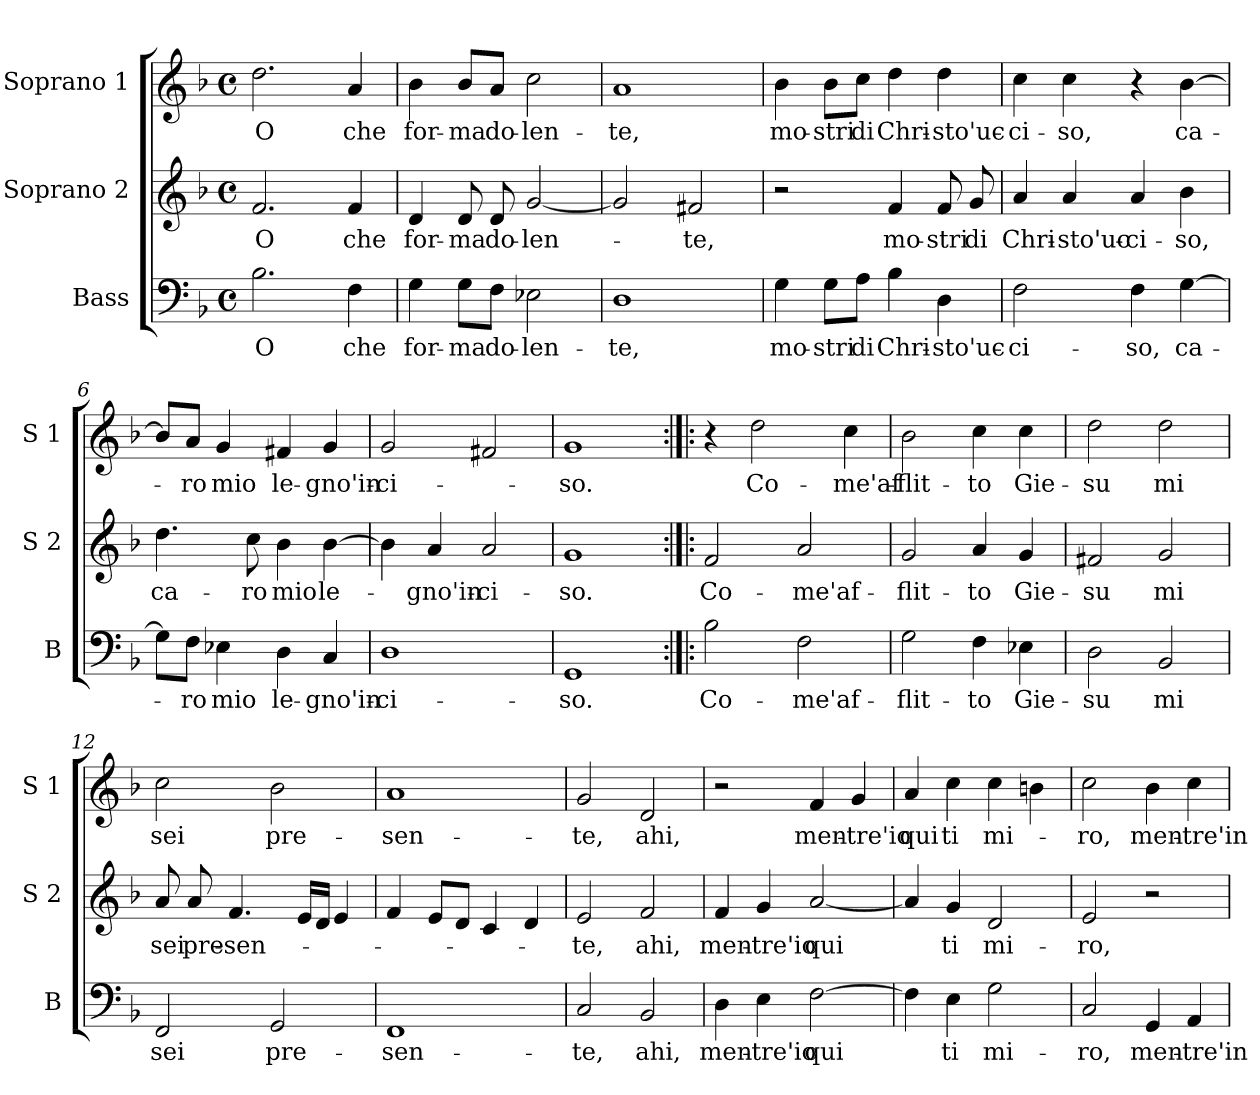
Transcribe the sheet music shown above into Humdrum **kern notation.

**kern	**text	**kern	**text	**kern	**text
*part3	*part3	*part2	*part2	*part1	*part1
*staff3	*staff3	*staff2	*staff2	*staff1	*staff1
*I"Bass	*	*I"Soprano 2	*	*I"Soprano 1	*
*I'B	*	*I'S 2	*	*I'S 1	*
*clefF4	*	*clefG2	*	*clefG2	*
*k[b-]	*	*k[b-]	*	*k[b-]	*
*F:	*	*F:	*	*F:	*
*M4/4	*	*M4/4	*	*M4/4	*
*met(c)	*	*met(c)	*	*met(c)	*
=1	=1	=1	=1	=1	=1
!	!LO:LY:b	!	!LO:LY:b	!	!LO:LY:b
2.B-\	O	2.f/	O	2.dd\	O
!	!LO:LY:b	!	!LO:LY:b	!	!LO:LY:b
4F\	che	4f/	che	4a/	che
=2	=2	=2	=2	=2	=2
!	!LO:LY:b	!	!LO:LY:b	!	!LO:LY:b
4G\	for-	4d/	for-	4b-\	for-
!	!LO:LY:b	!	!LO:LY:b	!	!LO:LY:b
8G\L	-ma	8d/	-ma	8b-/L	-ma
!	!LO:LY:b	!	!LO:LY:b	!	!LO:LY:b
8F\J	do-	8d/	do-	8a/J	do-
!	!LO:LY:b	!	!LO:LY:b	!	!LO:LY:b
2E-X\	-len-	[2g/	-len-	2cc\	-len-
=3	=3	=3	=3	=3	=3
!	!LO:LY:b	!	!	!	!LO:LY:b
1D	-te,	2g/]	.	1a	-te,
!	!	!	!LO:LY:b	!	!
.	.	2f#X/	-te,	.	.
=4	=4	=4	=4	=4	=4
!	!LO:LY:b	!	!	!	!LO:LY:b
4G\	mo-	2r	.	4b-\	mo-
!	!LO:LY:b	!	!	!	!LO:LY:b
8G\L	-stri	.	.	8b-\L	-stri
!	!LO:LY:b	!	!	!	!LO:LY:b
8A\J	di	.	.	8cc\J	di
!	!LO:LY:b	!	!LO:LY:b	!	!LO:LY:b
4B-\	Chri-	4f/	mo-	4dd\	Chri-
!	!LO:LY:b	!	!LO:LY:b	!	!LO:LY:b
4D\	-sto'uc-	8f/	-stri	4dd\	-sto'uc-
!	!	!	!LO:LY:b	!	!
.	.	8g/	di	.	.
=5	=5	=5	=5	=5	=5
!	!LO:LY:b	!	!LO:LY:b	!	!LO:LY:b
2F\	-ci-	4a/	Chri-	4cc\	-ci-
!	!	!	!LO:LY:b	!	!LO:LY:b
.	.	4a/	-sto'uc-	4cc\	-so,
!	!LO:LY:b	!	!LO:LY:b	!	!
4F\	-so,	4a/	-ci-	4r	.
!	!LO:LY:b	!	!LO:LY:b	!	!LO:LY:b
[4G\	ca-	4b-\	-so,	[4b-\	ca-
!!LO:LB:g=z
=6	=6	=6	=6	=6	=6
!	!	!	!LO:LY:b	!	!
8G\L]	.	4.dd\	ca-	8b-/L]	.
!	!LO:LY:b	!	!	!	!LO:LY:b
8F\J	-ro	.	.	8a/J	-ro
!	!LO:LY:b	!	!	!	!LO:LY:b
4E-X\	mio	.	.	4g/	mio
!	!	!	!LO:LY:b	!	!
.	.	8cc\	-ro	.	.
!	!LO:LY:b	!	!LO:LY:b	!	!LO:LY:b
4D\	le-	4b-\	mio	4f#X/	le-
!	!LO:LY:b	!	!LO:LY:b	!	!LO:LY:b
4C/	-gno'in-	[4b-\	le-	4g/	-gno'in-
=7	=7	=7	=7	=7	=7
!	!LO:LY:b	!	!	!	!LO:LY:b
1D	-ci-	4b-\]	.	2g/	-ci-
!	!	!	!LO:LY:b	!	!
.	.	4a/	-gno'in-	.	.
!	!	!	!LO:LY:b	!	!
.	.	2a/	-ci-	2f#X/	.
=8	=8	=8	=8	=8	=8
!	!LO:LY:b	!	!LO:LY:b	!	!LO:LY:b
1GG	-so.	1g	-so.	1g	-so.
=9:|!|:	=9:|!|:	=9:|!|:	=9:|!|:	=9:|!|:	=9:|!|:
!	!LO:LY:b	!	!LO:LY:b	!	!
2B-\	Co-	2f/	Co-	4r	.
!	!	!	!	!	!LO:LY:b
.	.	.	.	2dd\	Co-
!	!LO:LY:b	!	!LO:LY:b	!	!
2F\	-me'af-	2a/	-me'af-	.	.
!	!	!	!	!	!LO:LY:b
.	.	.	.	4cc\	-me'af-
=10	=10	=10	=10	=10	=10
!	!LO:LY:b	!	!LO:LY:b	!	!LO:LY:b
2G\	-flit-	2g/	-flit-	2b-\	-flit-
!	!LO:LY:b	!	!LO:LY:b	!	!LO:LY:b
4F\	-to	4a/	-to	4cc\	-to
!	!LO:LY:b	!	!LO:LY:b	!	!LO:LY:b
4E-X\	Gie-	4g/	Gie-	4cc\	Gie-
!!LO:LB:g=z
=11	=11	=11	=11	=11	=11
!	!LO:LY:b	!	!LO:LY:b	!	!LO:LY:b
2D\	-su	2f#X/	-su	2dd\	-su
!	!LO:LY:b	!	!LO:LY:b	!	!LO:LY:b
2BB-/	mi	2g/	mi	2dd\	mi
=12	=12	=12	=12	=12	=12
!	!LO:LY:b	!	!LO:LY:b	!	!LO:LY:b
2FF/	sei	8a/	sei	2cc\	sei
!	!	!	!LO:LY:b	!	!
.	.	8a/	pre-	.	.
!	!	!	!LO:LY:b	!	!
.	.	4.f/	-sen-	.	.
!	!LO:LY:b	!	!	!	!LO:LY:b
2GG/	pre-	.	.	2b-\	pre-
.	.	16e/LL	.	.	.
.	.	16d/JJ	.	.	.
.	.	4e/	.	.	.
=13	=13	=13	=13	=13	=13
!	!LO:LY:b	!	!	!	!LO:LY:b
1FF	-sen-	4f/	.	1a	-sen-
.	.	8e/L	.	.	.
.	.	8d/J	.	.	.
.	.	4c/	.	.	.
.	.	4d/	.	.	.
=14	=14	=14	=14	=14	=14
!	!LO:LY:b	!	!LO:LY:b	!	!LO:LY:b
2C/	-te,	2e/	-te,	2g/	-te,
!	!LO:LY:b	!	!LO:LY:b	!	!LO:LY:b
2BB-/	ahi,	2f/	ahi,	2d/	ahi,
=15	=15	=15	=15	=15	=15
!	!LO:LY:b	!	!LO:LY:b	!	!
4D\	men-	4f/	men-	2r	.
!	!LO:LY:b	!	!LO:LY:b	!	!
4E\	-tre'io	4g/	-tre'io	.	.
!	!LO:LY:b	!	!LO:LY:b	!	!LO:LY:b
[2F\	qui	[2a/	qui	4f/	men-
!	!	!	!	!	!LO:LY:b
.	.	.	.	4g/	-tre'io
!!LO:PB:g=z
=16	=16	=16	=16	=16	=16
!	!	!	!	!	!LO:LY:b
4F\]	.	4a/]	.	4a/	qui
!	!LO:LY:b	!	!LO:LY:b	!	!LO:LY:b
4E\	ti	4g/	ti	4cc\	ti
!	!LO:LY:b	!	!LO:LY:b	!	!LO:LY:b
2G\	mi-	2d/	mi-	4cc\	mi-
.	.	.	.	4bn\	.
=17	=17	=17	=17	=17	=17
!	!LO:LY:b	!	!LO:LY:b	!	!LO:LY:b
2C/	-ro,	2e/	-ro,	2cc\	-ro,
!	!LO:LY:b	!	!	!	!LO:LY:b
4GG/	men-	2r	.	4b-\	men-
!	!LO:LY:b	!	!	!	!LO:LY:b
4AA/	-tre'in	.	.	4cc\	-tre'in
=	=	=	=	=	=
*-	*-	*-	*-	*-	*-
